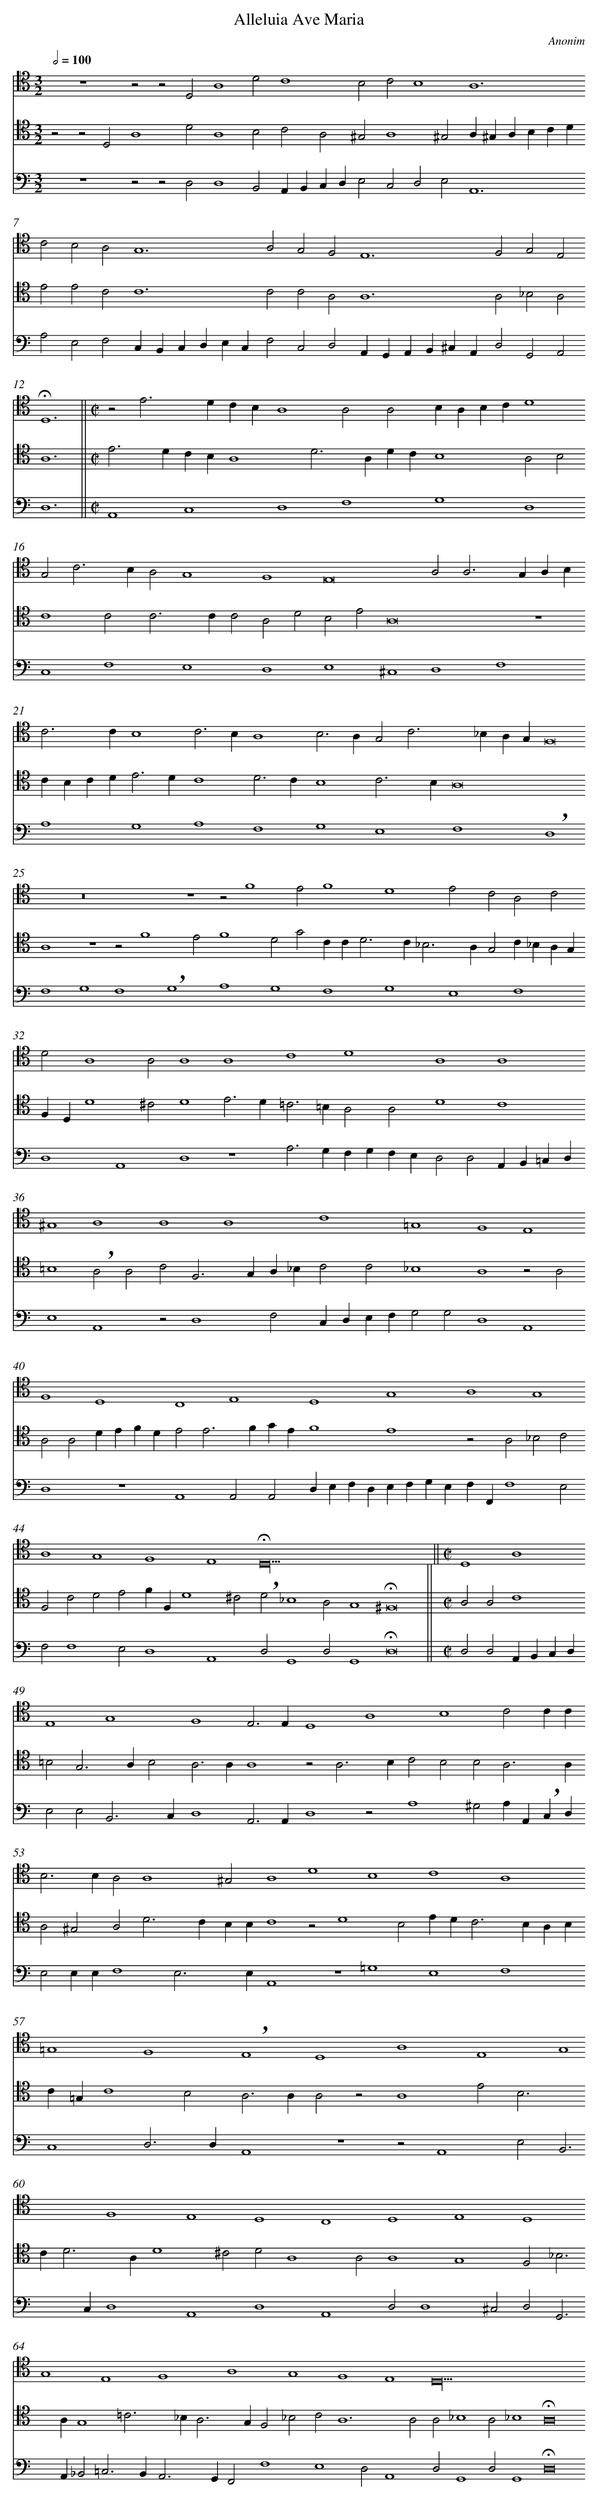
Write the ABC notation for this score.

X:1
T: Alleluia Ave Maria
C: Anonim
L: 1/4
M: 3/2
Q: 1/2=100
V: 1 clef=tenor
V: 2 clef=tenor
V: 3 clef=bass
K: C
[V:1] z6 [|]
[V:2] z2z2D,2 [|]
[V:3] z6 [|]
[V:1] z2z2D,2 [|]
[V:2] A,4D2 [|]
[V:3] z2z2D,2 [|]
[V:1] A,4D2 [|]
[V:2] A,4B,2 [|]
[V:3] D,4B,,2 [|]
[V:1] C4B,2 [|]
[V:2] C2A,2^G,2 [|]
[V:3] A,,B,,C,D,E,2 [|]
[V:1] C2B,4 [|]
[V:2] A,4^G,2 [|]
[V:3] C,2D,2E,2 [|]
[V:1] A,6 [|]
[V:2] A,^G,A,B,CD [|]
[V:3] A,,6 [|]
[V:1] C2B,2A,2 [|]
[V:2] E2E2C2 [|]
[V:3] A,2E,2F,2 [|]
[V:1] G,6 [|]
[V:2] C6 [|]
[V:3] C,B,,C,D,E,C, [|]
[V:1] A,2G,2F,2 [|]
[V:2] C2C2A,2 [|]
[V:3] F,2C,2D,2 [|]
[V:1] E,6 [|]
[V:2] A,6 [|]
[V:3] A,,G,,A,,B,,^C,A,, [|]
[V:1] F,2G,2E,2 [|]
[V:2] A,2_B,2A,2 [|]
[V:3] D,2G,,2A,,2 [|]
[V:1] !fermata!D,6 ||
[V:2] A,6 ||
[V:3] D,6 ||
[V:1] [M:C|]z2E2>D2CB, [|]
[V:2] [M:C|]E2>D2CB,A,4 [|]
[V:3] [M:C|]A,,4C,4 [|]
[V:1] A,4A,2A,2 [|]
[V:2] D2>A,2DC [|]
[V:3] D,4F,4 [|]
[V:1] B,A,B,CD4 [|]
[V:2] B,4A,2B,2 [|]
[V:3] G,4D,4 [|]
[V:1] G,2C2>B,2A,2 [|]
[V:2] C4C2C3 [|]
[V:3] C,4F,4 [|]
[V:1] G,4F,4 [|]
[V:2] CC2A,2D2 [|]
[V:3] E,4D,4 [|]
[V:1] E,8 [|]
[V:2] B,2E2A,8 [|]
[V:3] E,4^C,4 [|]
[V:1] A,2A,2>G,2A,B, [|]
[V:2] z4 [|]
[V:3] D,4F,4 [|]
[V:1] C2>C2B,4 [|]
[V:2] CB,CD2<E2D [|]
[V:3] A,4G,4 [|]
[V:1] C2>B,2A,4 [|]
[V:2] C4D3C [|]
[V:3] A,4F,4 [|]
[V:1] B,2>A,2G,2C3 [|]
[V:2] B,4C3B, [|]
[V:3] G,4E,4 [|]
[V:1] _B,A,G,F,8 [|]
[V:2] A,8 [|]
[V:3] F,4!breath!D,4 [|]
[V:1] z8 [|]
[V:2] A,4z4 [|]
[V:3] F,4G,4 [|]
[V:1] z4 [|]
[V:2] z2F4E2 [|]
[V:3] F,4!breath!G,4 [|]
[V:1] z2F4E2 [|]
[V:2] F4D2G2 [|]
[V:3] A,4G,4 [|]
[V:1] F4D4 [|]
[V:2] CC2<D2C_B,3 [|]
[V:3] F,4G,4 [|]
[V:1] E2C2A,2C2 [|]
[V:2] A,G,2C_B,A,G, [|]
[V:3] E,4F,4 [|]
[V:1] D2A,4A,2 [|]
[V:2] F,D,D4^C2 [|]
[V:3] D,4A,,4 [|]
[V:1] A,4A,4 [|]
[V:2] D4E3D [|]
[V:3] D,4z4 [|]
[V:1] C4D4 [|]
[V:2] =C2>=B,2A,2A,2 [|]
[V:3] A,2>G,2F,G,F,E, [|]
[V:1] A,4A,4 [|]
[V:2] D4C4 [|]
[V:3] D,2D,2A,,B,,=C,D, [|]
[V:1] ^G,4A,4 [|]
[V:2] =B,4!breath!A,2A,2 [|]
[V:3] E,4A,,4 [|]
[V:1] A,4A,4 [|]
[V:2] C2F,2>G,2A,_B, [|]
[V:3] z2D,4F,2 [|]
[V:1] C4=G,4 [|]
[V:2] C2C2_B,4 [|]
[V:3] C,D,E,F,G,2G,2 [|]
[V:1] F,4E,4 [|]
[V:2] A,4z2A,2 [|]
[V:3] D,4A,,4 [|]
[V:1] F,4D,4 [|]
[V:2] A,2A,2DEFD [|]
[V:3] D,4z4 [|]
[V:1] C,4E,4 [|]
[V:2] E2E2>F2GE [|]
[V:3] A,,4A,,2A,,2 [|]
[V:1] D,4G,4 [|]
[V:2] F4E4 [|]
[V:3] D,E,F,D,E,F,G,E, [|]
[V:1] A,4G,4 [|]
[V:2] z2A,2_B,2C2 [|]
[V:3] F,F,,F,4E,2 [|]
[V:1] A,4G,4 [|]
[V:2] F,2C2D2E2 [|]
[V:3] F,2F,4E,2 [|]
[V:1] F,4E,4 [|]
[V:2] FF,D4^C2 [|]
[V:3] D,4A,,4 [|]
[V:1] !fermata!D,20 [|]
[V:2] !breath!D2_B,4A,2 [|]
[V:3] D,2G,,4D,2 [|]
[V:1]  ||
[V:2] G,4!fermata!^F,8 ||
[V:3] G,,4!fermata!D,8 ||
[V:1] [M:C|]D,4A,4 [|]
[V:2] [M:C|]A,2A,2C4 [|]
[V:3] [M:C|]D,2D,2A,,B,,C,D, [|]
[V:1] E,4G,4 [|]
[V:2] =B,2G,2>A,2B,2 [|]
[V:3] E,2E,2B,,3C, [|]
[V:1] F,4E,3E, [|]
[V:2] A,2>A,2A,4 [|]
[V:3] D,4A,,3A,, [|]
[V:1] D,4A,4 [|]
[V:2] z2A,2>B,2C2 [|]
[V:3] D,4z2A,4 [|]
[V:1] B,4C2CC [|]
[V:2] B,2B,2A,3A, [|]
[V:3] ^G,2A,A,,!breath!C,D, [|]
[V:1] B,2>B,2A,2A,4 [|]
[V:2] A,2^G,2A,2D3 [|]
[V:3] E,2E,E,F,4 [|]
[V:1] ^G,2A,4 [|]
[V:2] CB,B,C4 [|]
[V:3] E,2>E,2A,,4 [|]
[V:1] D4B,4 [|]
[V:2] z2D4B,2 [|]
[V:3] z4=G,4 [|]
[V:1] C4A,4 [|]
[V:2] ED2<C2B,A,B, [|]
[V:3] E,4F,4 [|]
[V:1] =G,4F,4 [|]
[V:2] C=G,C4B,2 [|]
[V:3] C,4D,3D, [|]
[V:1] !breath!E,4D,4 [|]
[V:2] A,2>A,2A,2z2 [|]
[V:3] A,,4z4 [|]
[V:1] A,4E,4 [|]
[V:2] A,4E2B,3 [|]
[V:3] z2A,,4E,2 [|]
[V:1] G,4F,4 [|]
[V:2] C2<D2A,D4 [|]
[V:3] B,,2>C,2D,4 [|]
[V:1] E,4D,4 [|]
[V:2] ^C2D2A,4 [|]
[V:3] A,,4D,4 [|]
[V:1] C,4D,4 [|]
[V:2] A,2A,4 [|]
[V:3] A,,4D,2D,4 [|]
[V:1] E,4D,4 [|]
[V:2] G,4F,2_B,3 [|]
[V:3] ^C,2D,2G,,3 [|]
[V:1] G,4E,4 [|]
[V:2] A,G,4=C3 [|]
[V:3] A,,_B,,2=C,3B,, [|]
[V:1] F,4A,4 [|]
[V:2] _B,2<A,2G,F,2 [|]
[V:3] A,,2>G,,2F,,2F,4 [|]
[V:1] G,4F,4 [|]
[V:2] _B,2C2A,6 [|]
[V:3] E,4D,2 [|]
[V:1] E,4D,20 [|]
[V:2] A,2A,2_B,4 [|]
[V:3] A,,4D,2G,,4 [|]
[V:1]  [|]
[V:2] A,2_B,4 [|]
[V:3] D,2G,,4 [|]
[V:1]  [|]
[V:2] !fermata!A,8 [|]
[V:3] !fermata!D,8 [|]
